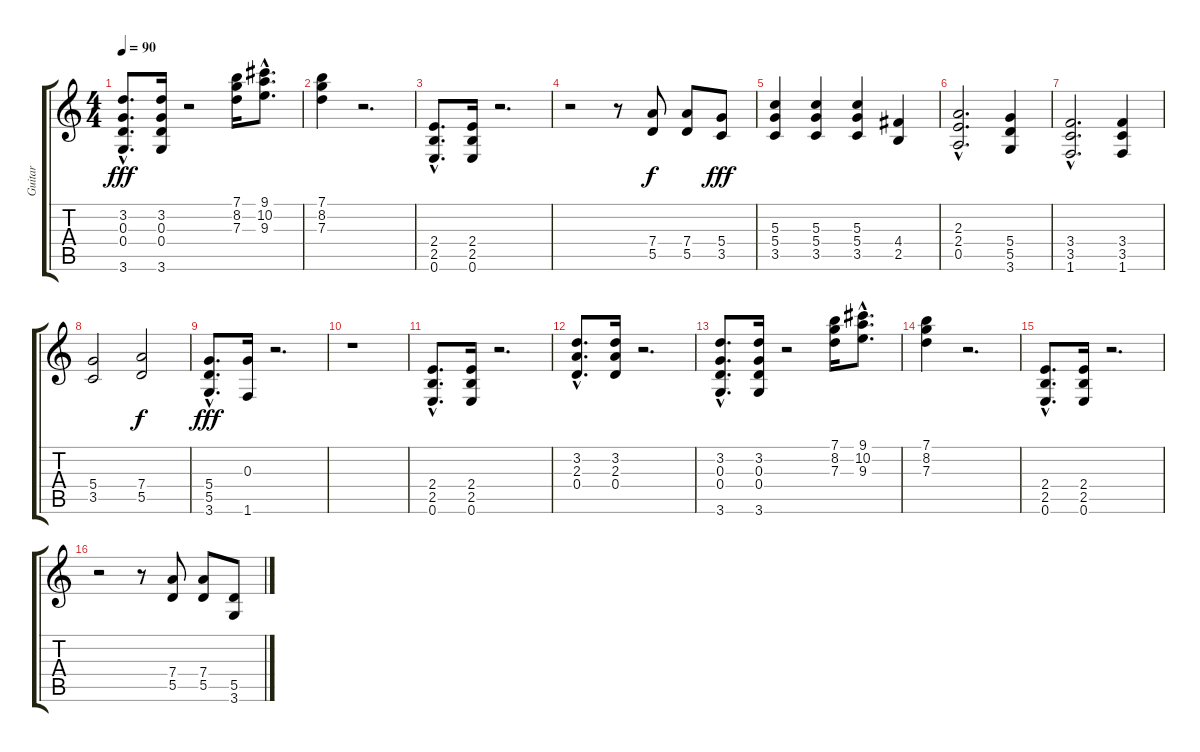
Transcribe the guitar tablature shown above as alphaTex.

\track ("Guitar" "Guitar") {instrument distortionguitar}
\staff {score tabs}
\tuning (E4 B3 G3 D3 A2 E2) {hide}
\ts (4 4)
\tempo 90
\clef g2
\ks c
(3.2{hac} 0.3{hac} 0.4{hac} 3.6{hac}).8{d dy fff} (3.2 0.3 0.4 3.6).16 r.2 (7.1 8.2 7.3).16 (9.1{hac} 10.2{hac} 9.3{hac}).8{d} |
(7.1 8.2 7.3).4 r.2{d} |
(2.4{hac} 2.5{hac} 0.6{hac}).8{d} (2.4 2.5 0.6).16 r.2{d} |
r.2 r.8 (7.4 5.5).8{dy f} (7.4 5.5).8 (5.4 3.5).8{dy fff} |
(5.3 5.4 3.5).4 (5.3 5.4 3.5).4 (5.3 5.4 3.5).4 (4.4 2.5).4 |
(2.3{hac} 2.4{hac} 0.5{hac}).2{d} (5.4 5.5 3.6).4 |
(3.4{hac} 3.5{hac} 1.6{hac}).2{d} (3.4 3.5 1.6).4 |
(5.4 3.5).2 (7.4 5.5).2{dy f} |
(5.4{hac} 5.5{hac} 3.6{hac}).8{d dy fff} (0.3 1.6).16 r.2{d} |
r.1 |
(2.4{hac} 2.5{hac} 0.6{hac}).8{d} (2.4 2.5 0.6).16 r.2{d} |
(3.2{hac} 2.3{hac} 0.4{hac}).8{d} (3.2 2.3 0.4).16 r.2{d} |
(3.2{hac} 0.3{hac} 0.4{hac} 3.6{hac}).8{d} (3.2 0.3 0.4 3.6).16 r.2 (7.1 8.2 7.3).16 (9.1{hac} 10.2{hac} 9.3{hac}).8{d} |
(7.1 8.2 7.3).4 r.2{d} |
(2.4{hac} 2.5{hac} 0.6{hac}).8{d} (2.4 2.5 0.6).16 r.2{d} |
r.2 r.8 (7.4 5.5).8 (7.4 5.5).8 (5.5 3.6).8
